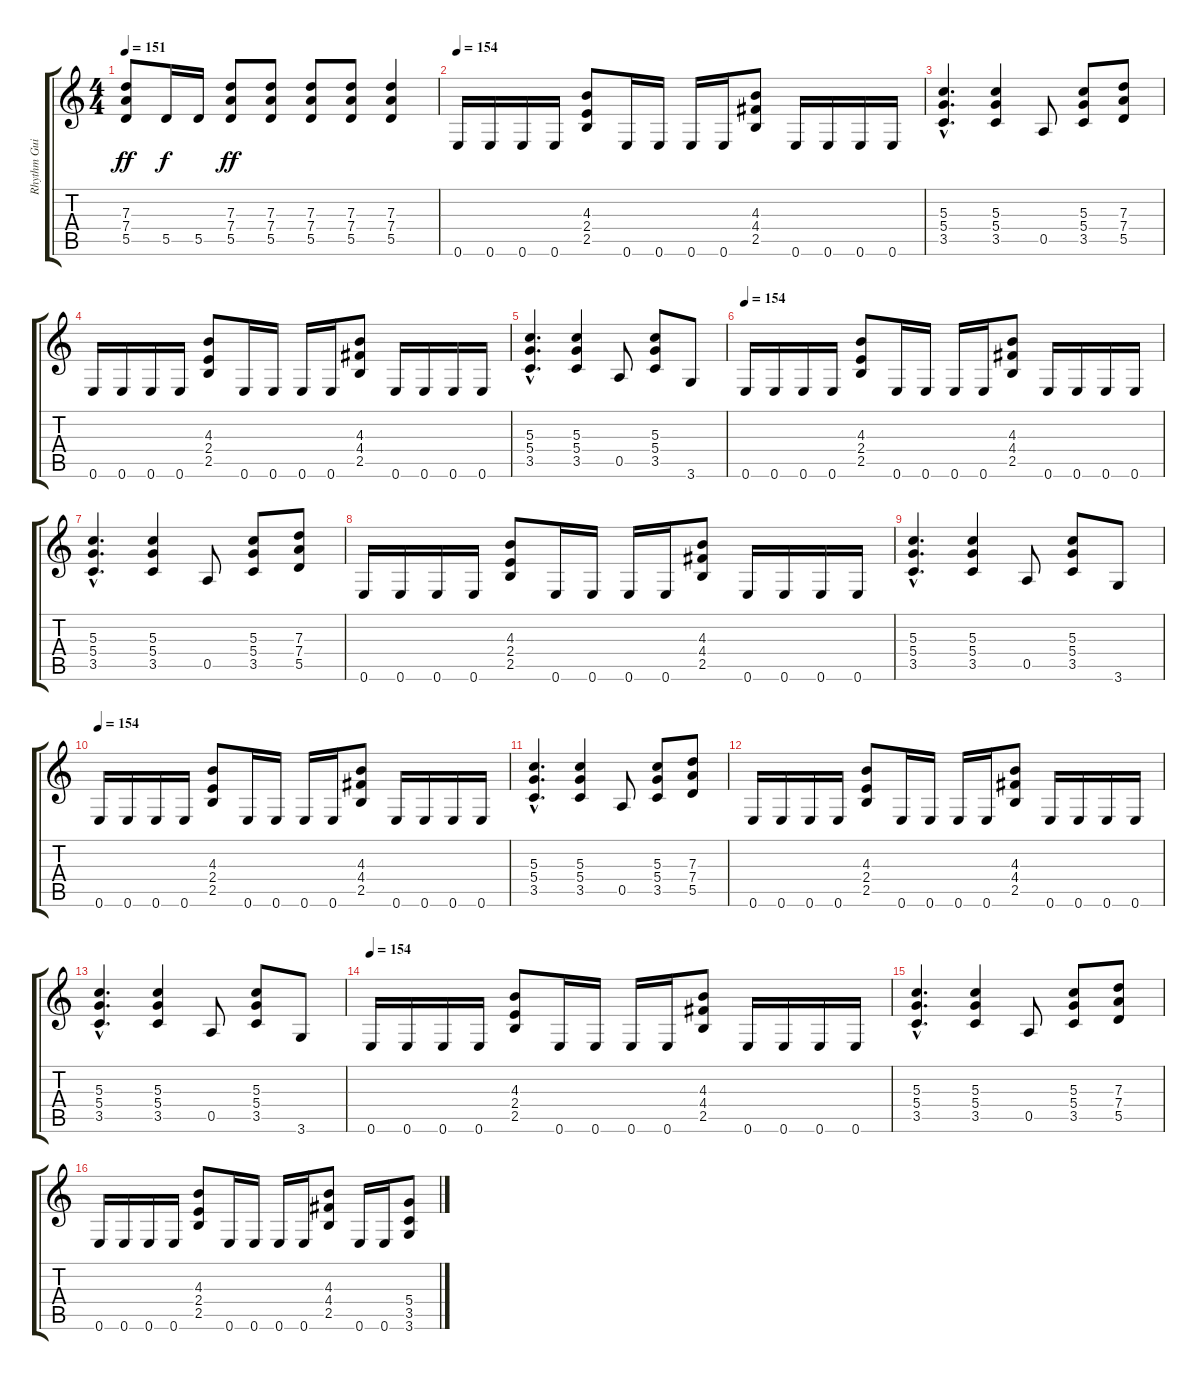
\track ("Rhythm Guitar" "Rhythm Gui") {instrument distortionguitar}
\staff {score tabs}
\tuning (E4 B3 G3 D3 A2 E2) {hide}
\ts (4 4)
\tempo 151
\clef g2
\ks c
(7.3 7.4 5.5).8{dy ff} 5.5.16{dy f} 5.5.16 (7.3 7.4 5.5).8{dy ff} (7.3 7.4 5.5).8 (7.3 7.4 5.5).8 (7.3 7.4 5.5).8 (7.3 7.4 5.5).4 |
\tempo 154
0.6.16 0.6.16 0.6.16 0.6.16 (4.3 2.4 2.5).8 0.6.16 0.6.16 0.6.16 0.6.16 (4.3 4.4 2.5).8 0.6.16 0.6.16 0.6.16 0.6.16 |
(5.3{hac} 5.4{hac} 3.5{hac}).4{d} (5.3 5.4 3.5).4 0.5.8 (5.3 5.4 3.5).8 (7.3 7.4 5.5).8 |
0.6.16 0.6.16 0.6.16 0.6.16 (4.3 2.4 2.5).8 0.6.16 0.6.16 0.6.16 0.6.16 (4.3 4.4 2.5).8 0.6.16 0.6.16 0.6.16 0.6.16 |
(5.3{hac} 5.4{hac} 3.5{hac}).4{d} (5.3 5.4 3.5).4 0.5.8 (5.3 5.4 3.5).8 3.6.8 |
\tempo 154
0.6.16 0.6.16 0.6.16 0.6.16 (4.3 2.4 2.5).8 0.6.16 0.6.16 0.6.16 0.6.16 (4.3 4.4 2.5).8 0.6.16 0.6.16 0.6.16 0.6.16 |
(5.3{hac} 5.4{hac} 3.5{hac}).4{d} (5.3 5.4 3.5).4 0.5.8 (5.3 5.4 3.5).8 (7.3 7.4 5.5).8 |
0.6.16 0.6.16 0.6.16 0.6.16 (4.3 2.4 2.5).8 0.6.16 0.6.16 0.6.16 0.6.16 (4.3 4.4 2.5).8 0.6.16 0.6.16 0.6.16 0.6.16 |
(5.3{hac} 5.4{hac} 3.5{hac}).4{d} (5.3 5.4 3.5).4 0.5.8 (5.3 5.4 3.5).8 3.6.8 |
\tempo 154
0.6.16 0.6.16 0.6.16 0.6.16 (4.3 2.4 2.5).8 0.6.16 0.6.16 0.6.16 0.6.16 (4.3 4.4 2.5).8 0.6.16 0.6.16 0.6.16 0.6.16 |
(5.3{hac} 5.4{hac} 3.5{hac}).4{d} (5.3 5.4 3.5).4 0.5.8 (5.3 5.4 3.5).8 (7.3 7.4 5.5).8 |
0.6.16 0.6.16 0.6.16 0.6.16 (4.3 2.4 2.5).8 0.6.16 0.6.16 0.6.16 0.6.16 (4.3 4.4 2.5).8 0.6.16 0.6.16 0.6.16 0.6.16 |
(5.3{hac} 5.4{hac} 3.5{hac}).4{d} (5.3 5.4 3.5).4 0.5.8 (5.3 5.4 3.5).8 3.6.8 |
\tempo 154
0.6.16 0.6.16 0.6.16 0.6.16 (4.3 2.4 2.5).8 0.6.16 0.6.16 0.6.16 0.6.16 (4.3 4.4 2.5).8 0.6.16 0.6.16 0.6.16 0.6.16 |
(5.3{hac} 5.4{hac} 3.5{hac}).4{d} (5.3 5.4 3.5).4 0.5.8 (5.3 5.4 3.5).8 (7.3 7.4 5.5).8 |
0.6.16 0.6.16 0.6.16 0.6.16 (4.3 2.4 2.5).8 0.6.16 0.6.16 0.6.16 0.6.16 (4.3 4.4 2.5).8 0.6.16 0.6.16 (5.4 3.5 3.6).8
